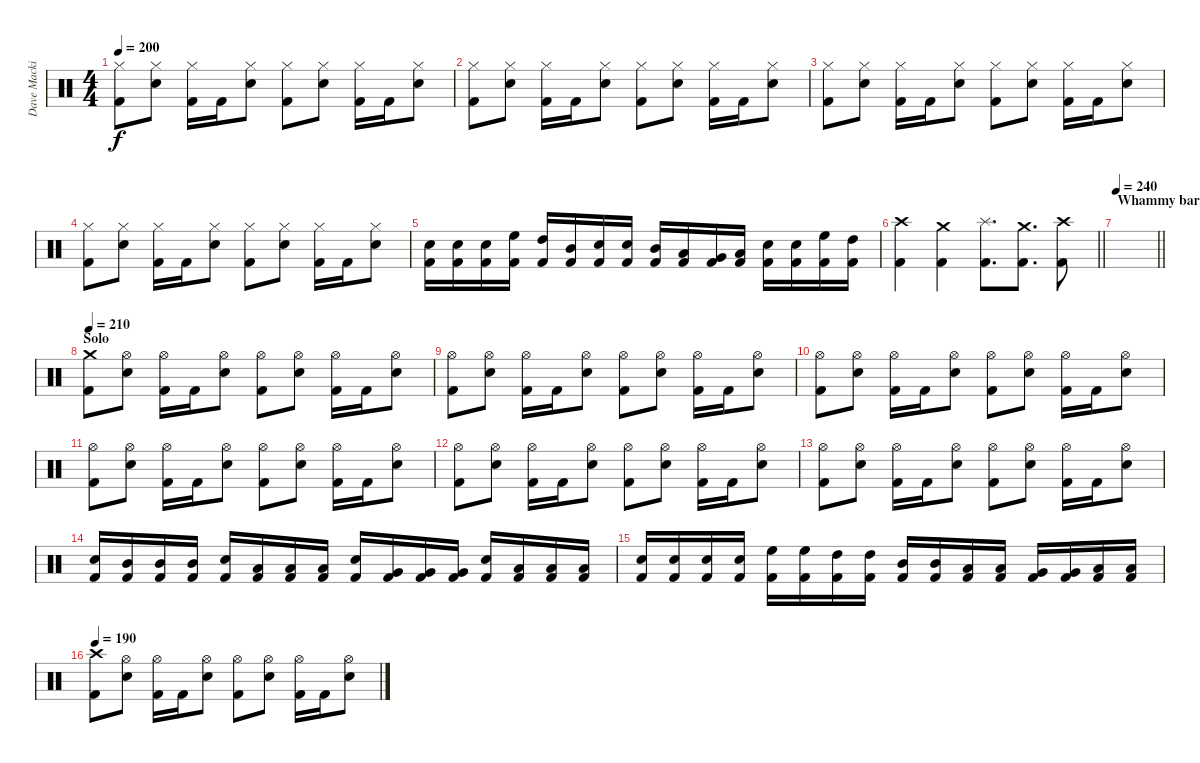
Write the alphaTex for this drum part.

\track ("Dave Mackintosh" "Dave Macki") {instrument percussion}
\staff {score}
\articulation defaults
\ts (4 4)
\tempo 200
\clef neutral
\ks aminor
("Kick (hit) 2" "Hi-Hat (closed)").8{dy f} ("Snare (hit) 2" "Hi-Hat (closed)").8 ("Kick (hit) 2" "Hi-Hat (closed)").16 "Kick (hit) 2".16 ("Snare (hit) 2" "Hi-Hat (closed)").8 ("Kick (hit) 2" "Hi-Hat (closed)").8 ("Snare (hit) 2" "Hi-Hat (closed)").8 ("Kick (hit) 2" "Hi-Hat (closed)").16 "Kick (hit) 2".16 ("Snare (hit) 2" "Hi-Hat (closed)").8 |
("Kick (hit) 2" "Hi-Hat (closed)").8 ("Snare (hit) 2" "Hi-Hat (closed)").8 ("Kick (hit) 2" "Hi-Hat (closed)").16 "Kick (hit) 2".16 ("Snare (hit) 2" "Hi-Hat (closed)").8 ("Kick (hit) 2" "Hi-Hat (closed)").8 ("Snare (hit) 2" "Hi-Hat (closed)").8 ("Kick (hit) 2" "Hi-Hat (closed)").16 "Kick (hit) 2".16 ("Snare (hit) 2" "Hi-Hat (closed)").8 |
("Kick (hit) 2" "Hi-Hat (closed)").8 ("Snare (hit) 2" "Hi-Hat (closed)").8 ("Kick (hit) 2" "Hi-Hat (closed)").16 "Kick (hit) 2".16 ("Snare (hit) 2" "Hi-Hat (closed)").8 ("Kick (hit) 2" "Hi-Hat (closed)").8 ("Snare (hit) 2" "Hi-Hat (closed)").8 ("Kick (hit) 2" "Hi-Hat (closed)").16 "Kick (hit) 2".16 ("Snare (hit) 2" "Hi-Hat (closed)").8 |
("Kick (hit) 2" "Hi-Hat (closed)").8 ("Snare (hit) 2" "Hi-Hat (closed)").8 ("Kick (hit) 2" "Hi-Hat (closed)").16 "Kick (hit) 2".16 ("Snare (hit) 2" "Hi-Hat (closed)").8 ("Kick (hit) 2" "Hi-Hat (closed)").8 ("Snare (hit) 2" "Hi-Hat (closed)").8 ("Kick (hit) 2" "Hi-Hat (closed)").16 "Kick (hit) 2".16 ("Snare (hit) 2" "Hi-Hat (closed)").8 |
("Kick (hit) 2" "Snare (hit) 2").16 ("Kick (hit) 2" "Snare (hit) 2").16 ("Kick (hit) 2" "Snare (hit) 2").16 ("Kick (hit) 2" "High Floor Tom (hit)").16 ("Kick (hit) 2" "High Tom (hit)").16 ("Kick (hit) 2" "Mid Tom (hit)").16 ("Kick (hit) 2" "Snare (hit) 2").16 ("Kick (hit) 2" "Snare (hit) 2").16 ("Kick (hit) 2" "Mid Tom (hit)").16 ("Kick (hit) 2" "Low Tom (hit)").16 ("Kick (hit) 2" "Very Low Tom (hit)").16 ("Kick (hit) 2" "Low Floor Tom (hit)").16 ("Kick (hit) 2" "Snare (hit) 2").16 ("Kick (hit) 2" "Snare (hit) 2").16 ("Kick (hit) 2" "High Floor Tom (hit)").16 ("Kick (hit) 2" "High Tom (hit)").16 |
\barLineRight lightlight
("Kick (hit) 2" "Crash high (hit)").4 ("Kick (hit) 2" "Crash medium (hit)").4 ("Kick (hit) 2" "Splash (hit)").8{d} ("Kick (hit) 2" "Crash medium (hit)").8{d} ("Kick (hit) 2" "Crash high (hit)").8 |
\section ("" "Whammy bar")
\tempo 240
\barLineRight lightlight
|
\section ("" "Solo")
\tempo 210
("Kick (hit) 2" "Crash medium (hit)").8{volume 10} ("Snare (hit) 2" "Hi-Hat (open)").8 ("Kick (hit) 2" "Hi-Hat (open)").16 "Kick (hit) 2".16 ("Snare (hit) 2" "Hi-Hat (open)").8 ("Kick (hit) 2" "Hi-Hat (open)").8 ("Snare (hit) 2" "Hi-Hat (open)").8 ("Kick (hit) 2" "Hi-Hat (open)").16 "Kick (hit) 2".16 ("Snare (hit) 2" "Hi-Hat (open)").8 |
("Kick (hit) 2" "Hi-Hat (open)").8 ("Snare (hit) 2" "Hi-Hat (open)").8 ("Kick (hit) 2" "Hi-Hat (open)").16 "Kick (hit) 2".16 ("Snare (hit) 2" "Hi-Hat (open)").8 ("Kick (hit) 2" "Hi-Hat (open)").8 ("Snare (hit) 2" "Hi-Hat (open)").8 ("Kick (hit) 2" "Hi-Hat (open)").16 "Kick (hit) 2".16 ("Snare (hit) 2" "Hi-Hat (open)").8 |
("Kick (hit) 2" "Hi-Hat (open)").8 ("Snare (hit) 2" "Hi-Hat (open)").8 ("Kick (hit) 2" "Hi-Hat (open)").16 "Kick (hit) 2".16 ("Snare (hit) 2" "Hi-Hat (open)").8 ("Kick (hit) 2" "Hi-Hat (open)").8 ("Snare (hit) 2" "Hi-Hat (open)").8 ("Kick (hit) 2" "Hi-Hat (open)").16 "Kick (hit) 2".16 ("Snare (hit) 2" "Hi-Hat (open)").8 |
("Kick (hit) 2" "Hi-Hat (open)").8 ("Snare (hit) 2" "Hi-Hat (open)").8 ("Kick (hit) 2" "Hi-Hat (open)").16 "Kick (hit) 2".16 ("Snare (hit) 2" "Hi-Hat (open)").8 ("Kick (hit) 2" "Hi-Hat (open)").8 ("Snare (hit) 2" "Hi-Hat (open)").8 ("Kick (hit) 2" "Hi-Hat (open)").16 "Kick (hit) 2".16 ("Snare (hit) 2" "Hi-Hat (open)").8 |
("Kick (hit) 2" "Hi-Hat (open)").8 ("Snare (hit) 2" "Hi-Hat (open)").8 ("Kick (hit) 2" "Hi-Hat (open)").16 "Kick (hit) 2".16 ("Snare (hit) 2" "Hi-Hat (open)").8 ("Kick (hit) 2" "Hi-Hat (open)").8 ("Snare (hit) 2" "Hi-Hat (open)").8 ("Kick (hit) 2" "Hi-Hat (open)").16 "Kick (hit) 2".16 ("Snare (hit) 2" "Hi-Hat (open)").8 |
("Kick (hit) 2" "Hi-Hat (open)").8 ("Snare (hit) 2" "Hi-Hat (open)").8 ("Kick (hit) 2" "Hi-Hat (open)").16 "Kick (hit) 2".16 ("Snare (hit) 2" "Hi-Hat (open)").8 ("Kick (hit) 2" "Hi-Hat (open)").8 ("Snare (hit) 2" "Hi-Hat (open)").8 ("Kick (hit) 2" "Hi-Hat (open)").16 "Kick (hit) 2".16 ("Snare (hit) 2" "Hi-Hat (open)").8 |
("Kick (hit) 2" "Snare (hit) 2").16 ("Kick (hit) 2" "Mid Tom (hit)").16 ("Kick (hit) 2" "Mid Tom (hit)").16 ("Kick (hit) 2" "Mid Tom (hit)").16 ("Kick (hit) 2" "Snare (hit) 2").16 ("Kick (hit) 2" "Low Tom (hit)").16 ("Kick (hit) 2" "Low Tom (hit)").16 ("Kick (hit) 2" "Low Tom (hit)").16 ("Kick (hit) 2" "Snare (hit) 2").16 ("Kick (hit) 2" "Very Low Tom (hit)").16 ("Kick (hit) 2" "Very Low Tom (hit)").16 ("Kick (hit) 2" "Very Low Tom (hit)").16 ("Kick (hit) 2" "Snare (hit) 2").16 ("Kick (hit) 2" "Low Floor Tom (hit)").16 ("Kick (hit) 2" "Low Floor Tom (hit)").16 ("Kick (hit) 2" "Low Floor Tom (hit)").16 |
("Kick (hit) 2" "Snare (hit) 2").16 ("Kick (hit) 2" "Snare (hit) 2").16 ("Kick (hit) 2" "Snare (hit) 2").16 ("Kick (hit) 2" "Snare (hit) 2").16 ("Kick (hit) 2" "High Floor Tom (hit)").16 ("Kick (hit) 2" "High Floor Tom (hit)").16 ("Kick (hit) 2" "High Tom (hit)").16 ("Kick (hit) 2" "High Tom (hit)").16 ("Kick (hit) 2" "Mid Tom (hit)").16 ("Kick (hit) 2" "Mid Tom (hit)").16 ("Kick (hit) 2" "Low Tom (hit)").16 ("Kick (hit) 2" "Low Tom (hit)").16 ("Kick (hit) 2" "Very Low Tom (hit)").16 ("Kick (hit) 2" "Very Low Tom (hit)").16 ("Kick (hit) 2" "Low Floor Tom (hit)").16 ("Kick (hit) 2" "Low Floor Tom (hit)").16 |
\tempo 190
("Kick (hit) 2" "Crash high (hit)").8 ("Snare (hit) 2" "Hi-Hat (open)").8 ("Kick (hit) 2" "Hi-Hat (open)").16 "Kick (hit) 2".16 ("Snare (hit) 2" "Hi-Hat (open)").8 ("Kick (hit) 2" "Hi-Hat (open)").8 ("Snare (hit) 2" "Hi-Hat (open)").8 ("Kick (hit) 2" "Hi-Hat (open)").16 "Kick (hit) 2".16 ("Snare (hit) 2" "Hi-Hat (open)").8
